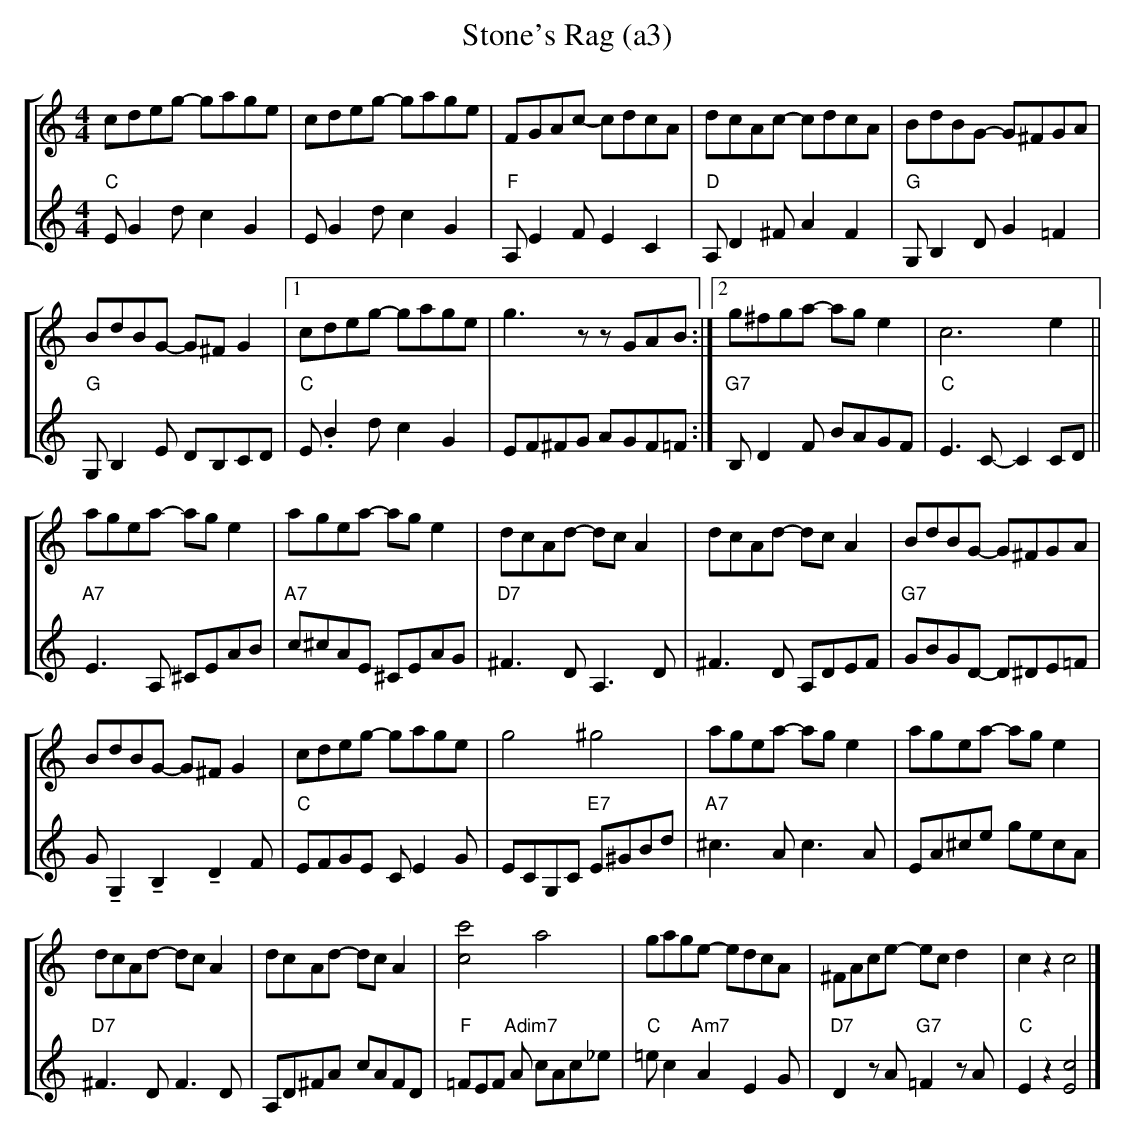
X:1
T:Stone's Rag (a3)
%%score [ 1 | 2 ]
L:1/4
M:4/4
K:C
V:1
c/d/e/g/- g/a/g/e/ | c/d/e/g/- g/a/g/e/ | F/G/A/c/- c/d/c/A/ | d/c/A/c/- c/d/c/A/ |  B/d/B/G/- G/^F/G/A/ |
B/d/B/G/- G/^F/ G |1 c/d/e/g/- g/a/g/e/ | g3/2 z/ z/ G/A/B/ :|2  g/^f/g/a/- a/g/ e | c3 e ||
a/g/e/a/- a/g/ e | a/g/e/a/- a/g/ e |  d/c/A/d/- d/c/ A | d/c/A/d/- d/c/ A | B/d/B/G/- G/^F/G/A/ |
B/d/B/G/- G/^F/ G |  c/d/e/g/- g/a/g/e/ | g2 ^g2 | a/g/e/a/- a/g/ e | a/g/e/a/- a/g/ e |
d/c/A/d/- d/c/ A | d/c/A/d/- d/c/ A | [cc']2 a2 | g/a/g/e/- e/d/c/A/ |  ^F/A/c/e/- e/c/ d | c z c2 |]
V:2
"C" E/ G d/ c G | E/ G d/ c G | "F" A,/ E F/ E C | "D" A,/ D ^F/ A F |  "G" G,/ B, D/ G =F |
"G" G,/ B, E/ D/B,/C/D/ |1 "C" E/ .B d/ c G | E/F/^F/G/ A/G/F/=F/ :|2  "G7" B,/ D F/ B/A/G/F/ | "C" E3/2 C/- C C/D/ ||
"A7" E3/2 A,/ ^C/E/A/B/ | "A7" c/^c/A/E/ ^C/E/A/G/ |  "D7" ^F3/2 D/ A,3/2 D/ | ^F3/2 D/ A,/D/E/F/ | "G7" G/B/G/D/- D/^D/E/=F/ |
G/ !tenuto!G, !tenuto!B, !tenuto!D F/ |  "C" E/F/G/E/ C/ E G/ | E/C/G,/C/ "E7" E/^G/B/d/ | "A7" ^c3/2 A/ c3/2 A/ | E/A/^c/e/ g/e/c/A/ |
"D7" ^F3/2 D/ F3/2 D/ | A,/D/^F/A/ c/A/F/D/ | "F" =F/E/F/ "Adim7"A/ c/A/c/_e/ | "C" =e/ c "Am7" A E G/ |  "D7" D z/ A/ "G7" =F z/ A/ | "C" E z [Ec]2 |]
